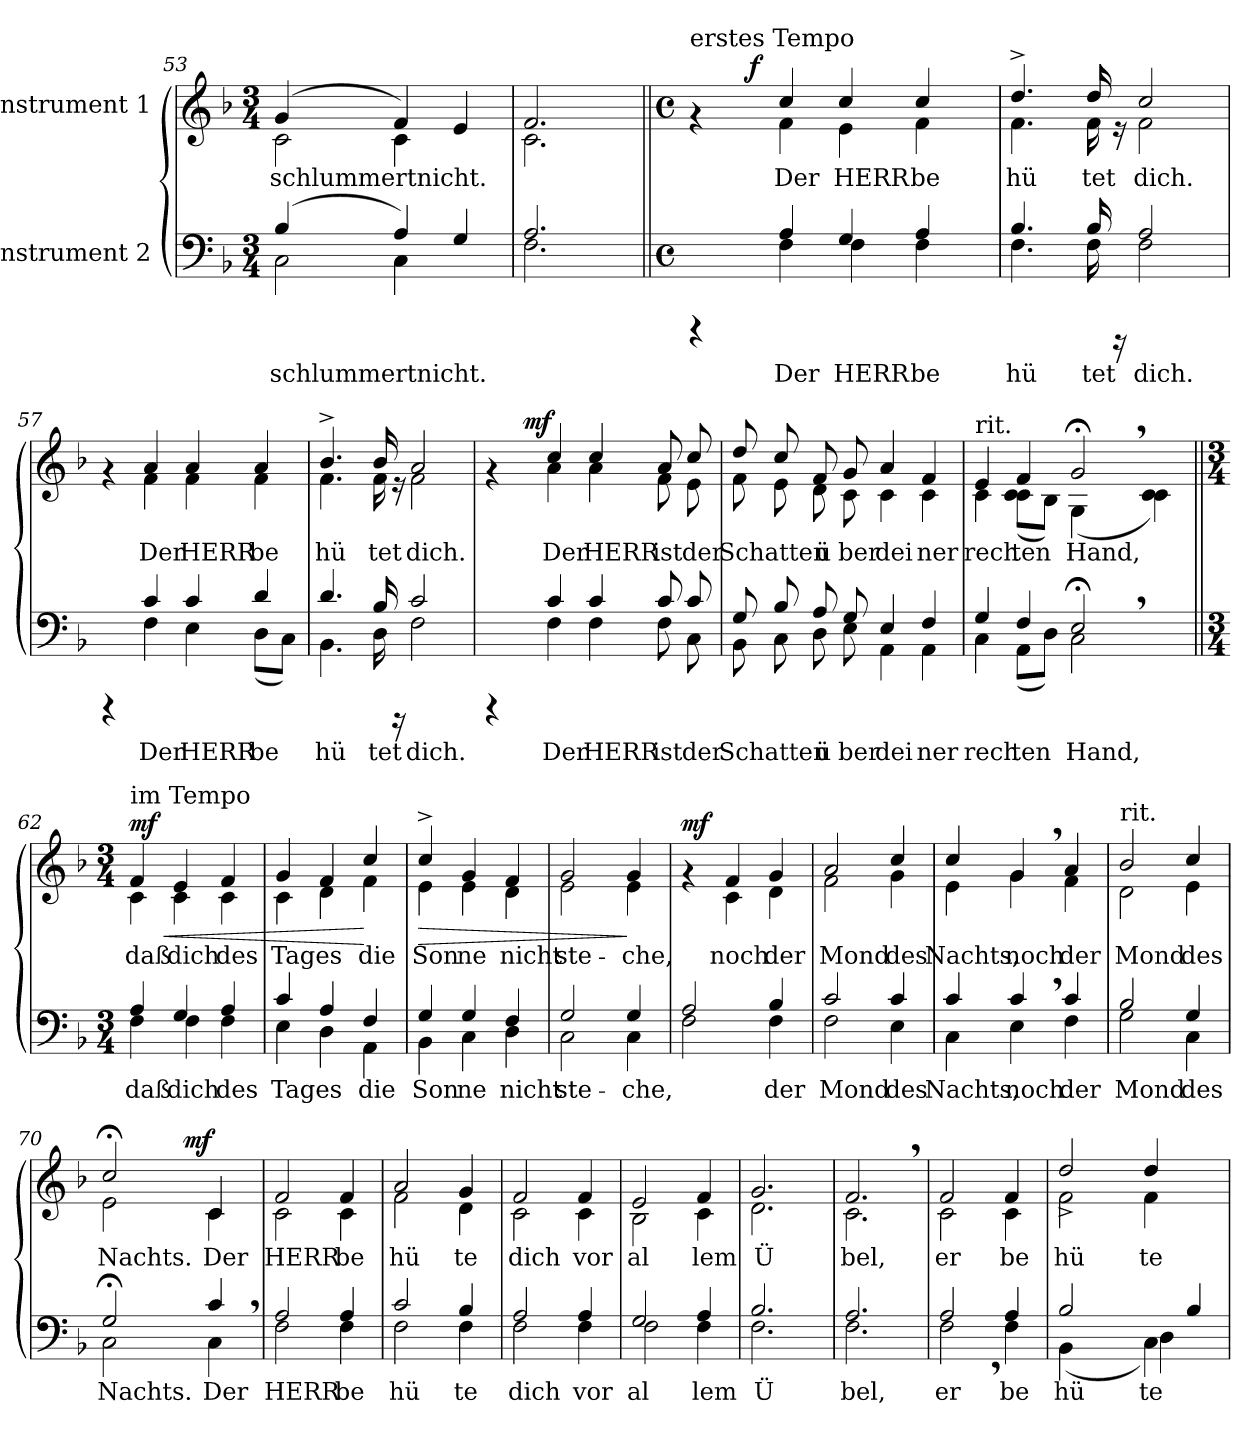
**kern	**text	**kern	**text	**dynam
*part2	*part2	*part1	*part1	*part1
*staff2	*staff2	*staff1	*staff1	*staff1
*I"Instrument 2	*	*I"Instrument 1	*	*
*clefF4	*	*clefG2	*	*
*k[b-]	*	*k[b-]	*	*
*F:	*	*F:	*	*
*M3/4	*	*M3/4	*	*
=53	=53	=53	=53	=53
*^	*	*	*	*
!	!	!LO:LY:a:cj	!	!LO:LY:b:cj	!
*	*	*	*^	*	*
2C\	(>4B-/	schlummertnicht.	2c\	(>4g/	schlummertnicht.	.
.	4ryy	.	.	4ryy	.	.
!	!	!LO:LY:a:cj	!	!	!	!
!	!	!LO:LY:a:cj	!	!	!LO:LY:b:cj	!
!	!	!	!	!	!LO:LY:b:cj	!
4A/)	4C\	.	4f/)	4c\	.	.
4G/	4ryy	.	4e/	4ryy	.	.
=54	=54	=54	=54	=54	=54	=54
!	!	!LO:LY:a:cj	!	!	!LO:LY:b:cj	!
2.A/	2.F\	.	2.f/	2.c\	.	.
*	*	*	*v	*v	*	*
=55||	=55||	=55||	=55||	=55||	=55||
*M4/4	*	*	*M4/4	*	*
*met(c)	*	*	*met(c)	*	*
*	*	*	*^	*	*
*	*	*	*	*^	*	*
!	!	!	!LO:TX:a:t=erstes Tempo	!	!	!	!
4rCCC	4ryy	.	4rf	4ryy	8ryy	.	.
.	.	.	.	.	32.ryy	.	.
!	!	!	!	!	!	!	!LO:DY:a
.	.	.	.	.	2ryy	.	f
!	!	!LO:LY:a:cj	!	!	!	!LO:LY:b:cj	!
4A/	4F\	Der	4cc/	4f\	.	Der	.
!	!	!LO:LY:a:cj	!	!	!	!LO:LY:b:cj	!
4G/	4F\	HERR	4cc/	4e\	.	HERR	.
.	.	.	.	.	4ryy	.	.
!	!	!LO:LY:a:cj	!	!	!	!LO:LY:b:cj	!
4A/	4F\	be	4cc/	4f\	.	be	.
.	.	.	.	.	16ryy	.	.
.	.	.	.	.	64ryy	.	.
=56	=56	=56	=56	=56	=56	=56	=56
!	!	!LO:LY:a:cj	!	!	!	!LO:LY:b:cj	!
*	*	*	*	*v	*v	*	*
4.B-/	4.F\	hü	4.dd^>/	4.f\	hü	.
!	!	!LO:LY:a:cj	!	!	!LO:LY:b:cj	!
16B-/	16F\	tet	16dd/	16f\	tet	.
16rBBBB	16ryy	.	16re	16ryy	.	.
!	!	!LO:LY:a:cj	!	!	!LO:LY:b:cj	!
2A/	2F\	dich.	2cc/	2f\	dich.	.
!!LO:LB:g=z	!!
=57	=57	=57	=57	=57	=57	=57
4rCCC	4ryy	.	4rf	4ryy	.	.
!	!	!LO:LY:a:cj	!	!	!LO:LY:b:cj	!
4c/	4F\	Der	4a/	4f\	Der	.
!	!	!LO:LY:a:cj	!	!	!LO:LY:b:cj	!
4c/	4E\	HERR	4a/	4f\	HERR	.
!	!	!LO:LY:a:cj	!	!	!LO:LY:b:cj	!
4d/	(<8D\L	be	4a/	4f\	be	.
!	!	!LO:LY:a:cj	!	!	!	!
.	8C\J)	.	.	.	.	.
=58	=58	=58	=58	=58	=58	=58
!	!	!LO:LY:a:cj	!	!	!LO:LY:b:cj	!
4.d/	4.BB-\	hü	4.b-^>/	4.f\	hü	.
!	!	!LO:LY:a:cj	!	!	!LO:LY:b:cj	!
16B-/	16D\	tet	16b-/	16f\	tet	.
16rBBBB	16ryy	.	16re	16ryy	.	.
!	!	!LO:LY:a:cj	!	!	!LO:LY:b:cj	!
2c/	2F\	dich.	2a/	2f\	dich.	.
=59	=59	=59	=59	=59	=59	=59
*	*	*	*	*^	*	*
4rCCC	4ryy	.	4rf	4ryy	8ryy	.	.
.	.	.	.	.	32ryy	.	.
!	!	!	!	!	!	!	!LO:DY:a
.	.	.	.	.	2ryy	.	mf
!	!	!LO:LY:a:cj	!	!	!	!LO:LY:b:cj	!
4c/	4F\	Der	4cc/	4a\	.	Der	.
!	!	!LO:LY:a:cj	!	!	!	!LO:LY:b:cj	!
4c/	4F\	HERR	4cc/	4a\	.	HERR	.
.	.	.	.	.	4ryy	.	.
!	!	!LO:LY:a:cj	!	!	!	!LO:LY:b:cj	!
8c/	8F\	ist	8a/	8f\	.	ist	.
!	!	!LO:LY:a:cj	!	!	!	!LO:LY:b:cj	!
8C\	8c/	der	8cc/	8e\	.	der	.
.	.	.	.	.	16.ryy	.	.
=60	=60	=60	=60	=60	=60	=60	=60
!	!	!LO:LY:a:cj	!	!	!	!LO:LY:b:cj	!
*	*	*	*	*v	*v	*	*
8G/	8BB-\	Schatten	8dd/	8f\	Schatten	.
!	!	!LO:LY:a:cj	!	!	!LO:LY:b:cj	!
8B-/	8C\	.	8cc/	8e\	.	.
!	!	!LO:LY:a:cj	!	!	!LO:LY:b:cj	!
8A/	8D\	ü	8f/	8d\	ü	.
!	!	!LO:LY:a:cj	!	!	!LO:LY:b:cj	!
8G/	8E\	ber	8g/	8c\	ber	.
!	!	!LO:LY:a:cj	!	!	!LO:LY:b:cj	!
4E/	4AA\	dei	4a/	4c\	dei	.
!	!	!LO:LY:a:cj	!	!	!LO:LY:b:cj	!
4F/	4AA\	ner	4f/	4c\	ner	.
=61	=61	=61	=61	=61	=61	=61
!	!	!	!LO:TX:a:t=rit.	!	!	!
!	!	!LO:LY:a:cj	!	!	!LO:LY:b:cj	!
4G/	4C\	rech	4e/	4c\	rech	.
!	!	!LO:LY:a:cj	!	!	!LO:LY:b:cj	!
4F/	(<8AA\L	ten	4f/	(<(<8c\ 8c\L	ten	.
!	!	!LO:LY:a:cj	!	!	!LO:LY:b:cj	!
.	8D\J)	.	.	8B-\J)	.	.
!	!	!LO:LY:a:cj	!	!	!LO:LY:b:cj	!
2E;,>/	2C\	Hand,	2g;<,>/	(<4G\	Hand,	.
.	.	.	.	2ryy	.	.
!	!	!	!	!	!LO:LY:b:cj	!
4ryy	4ryy	.	4c\ 4c\))	.	.	.
!!LO:LB:g=z	!!
=62||	=62||	=62||	=62||	=62||	=62||	=62||
*M3/4	*	*	*M3/4	*	*	*
!	!	!	!LO:TX:a:t=im Tempo	!	!	!
!	!	!LO:LY:a:cj	!	!	!LO:LY:b:cj	!LO:HP:b
!	!	!	!	!	!	!LO:DY:n=1:a
4A/	4F\	daß	4f/	4c\	daß	< mf
!	!	!LO:LY:a:cj	!	!	!LO:LY:b:cj	!
4G/	4F\	dich	4e/	4c\	dich	.
!	!	!LO:LY:a:cj	!	!	!LO:LY:b:cj	!
4A/	4F\	des	4f/	4c\	des	.
=63	=63	=63	=63	=63	=63	=63
!	!	!LO:LY:a:cj	!	!	!LO:LY:b:cj	!
4c/	4E\	Tages	4g/	4c\	Tages	.
!	!	!LO:LY:a:cj	!	!	!LO:LY:b:cj	!
4A/	4D\	.	4f/	4d\	.	.
!	!	!LO:LY:a:cj	!	!	!LO:LY:b:cj	!
4F/	4AA\	die	4cc/	4f\	die	[
=64	=64	=64	=64	=64	=64	=64
!	!	!LO:LY:a:cj	!	!	!LO:LY:b:cj	!LO:HP:b
4G/	4BB-\	Son	4cc^>/	4e\	Son	>
!	!	!LO:LY:a:cj	!	!	!LO:LY:b:cj	!
4G/	4C\	ne	4g/	4e\	ne	.
!	!	!LO:LY:a:cj	!	!	!LO:LY:b:cj	!
4F/	4D\	nicht	4f/	4d\	nicht	.
=65	=65	=65	=65	=65	=65	=65
!	!	!LO:LY:a:cj	!	!	!LO:LY:b:cj	!
2G/	2C\	ste-	2g/	2e\	ste-	.
!	!	!LO:LY:a:cj	!	!	!LO:LY:b:cj	!
4G/	4C\	-che,	4g/	4e\	-che,	]
=66	=66	=66	=66	=66	=66	=66
!	!	!LO:LY:a:cj	!	!	!	!LO:DY:a
2A/	2F\	.	4rf	4ryy	.	mf
!	!	!	!	!	!LO:LY:b:cj	!
.	.	.	4f/	4c\	noch	.
!	!	!LO:LY:a:cj	!	!	!LO:LY:b:cj	!
4B-/	4F\	der	4g/	4d\	der	.
=67	=67	=67	=67	=67	=67	=67
!	!	!LO:LY:a:cj	!	!	!LO:LY:b:cj	!
2c/	2F\	Mond	2a/	2f\	Mond	.
!	!	!LO:LY:a:cj	!	!	!LO:LY:b:cj	!
4c/	4E\	des	4cc/	4g\	des	.
=68	=68	=68	=68	=68	=68	=68
!	!	!LO:LY:a:cj	!	!	!LO:LY:b:cj	!
4c/	4C\	Nachts,	4cc/	4e\	Nachts,	.
!	!	!LO:LY:a:cj	!	!	!LO:LY:b:cj	!
4c,</	4E\	noch	4g,>/	4g\	noch	.
!	!	!LO:LY:a:cj	!	!	!LO:LY:b:cj	!
4c/	4F\	der	4a/	4f\	der	.
=69	=69	=69	=69	=69	=69	=69
!	!	!	!LO:TX:a:t=rit.	!	!	!
!	!	!LO:LY:a:cj	!	!	!LO:LY:b:cj	!
2B-/	2G\	Mond	2b-/	2d\	Mond	.
!	!	!LO:LY:a:cj	!	!	!LO:LY:b:cj	!
4G/	4C\	des	4cc/	4e\	des	.
!!LO:PB:g=z
=70	=70	=70	=70	=70	=70	=70
!	!	!LO:LY:a:cj	!	!	!LO:LY:b:cj	!
*	*	*	*	*^	*	*
2G;/	2C\	Nachts.	2cc;</	2e\	4ryy	Nachts.	.
.	.	.	.	.	8ryy	.	.
.	.	.	.	.	32ryy	.	.
!	!	!	!	!	!	!	!LO:DY:a
.	.	.	.	.	4ryy	.	mf
!	!	!LO:LY:a:cj	!	!	!	!LO:LY:b:cj	!
4c,</	4C\	Der	4c/	4c\	.	Der	.
.	.	.	.	.	16.ryy	.	.
=71	=71	=71	=71	=71	=71	=71	=71
!	!	!LO:LY:a:cj	!	!	!	!LO:LY:b:cj	!
*	*	*	*	*v	*v	*	*
2A/	2F\	HERR	2f/	2c\	HERR	.
!	!	!LO:LY:a:cj	!	!	!LO:LY:b:cj	!
4A/	4F\	be	4f/	4c\	be	.
=72	=72	=72	=72	=72	=72	=72
!	!	!LO:LY:a:cj	!	!	!LO:LY:b:cj	!
2c/	2F\	hü	2a/	2f\	hü	.
!	!	!LO:LY:a:cj	!	!	!LO:LY:b:cj	!
4B-/	4F\	te	4g/	4d\	te	.
=73	=73	=73	=73	=73	=73	=73
!	!	!LO:LY:a:cj	!	!	!LO:LY:b:cj	!
2A/	2F\	dich	2f/	2c\	dich	.
!	!	!LO:LY:a:cj	!	!	!LO:LY:b:cj	!
4A/	4F\	vor	4f/	4c\	vor	.
=74	=74	=74	=74	=74	=74	=74
!	!	!LO:LY:a:cj	!	!	!LO:LY:b:cj	!
2G/	2F\	al	2e/	2B-\	al	.
!	!	!LO:LY:a:cj	!	!	!LO:LY:b:cj	!
4A/	4F\	lem	4f/	4c\	lem	.
=75	=75	=75	=75	=75	=75	=75
!	!	!LO:LY:a:cj	!	!	!LO:LY:b:cj	!
2.B-/	2.F\	Ü	2.g/	2.d\	Ü	.
=76	=76	=76	=76	=76	=76	=76
!	!	!LO:LY:a:cj	!	!	!LO:LY:b:cj	!
2.A/	2.F\	bel,	2.f,>/	2.c\	bel,	.
=77	=77	=77	=77	=77	=77	=77
!	!	!LO:LY:a:cj	!	!	!LO:LY:b:cj	!
2F\	2A,>/	er	2f/	2c\	er	.
!	!	!LO:LY:a:cj	!	!	!LO:LY:b:cj	!
4A/	4F\	be	4f/	4c\	be	.
=78	=78	=78	=78	=78	=78	=78
!	!	!LO:LY:a:cj	!	!	!LO:LY:b:cj	!
2B-/	(<4BB-\	hü	2f\	2dd^>/	hü	.
.	4ryy	.	.	.	.	.
!	!	!LO:LY:a:cj	!	!	!	!
!	!	!LO:LY:a:cj	!	!	!LO:LY:b:cj	!
4C\)	4D\	te	4dd/	4f\	te	.
4B-/	4ryy	.	4ryy	4ryy	.	.
*v	*v	*	*	*	*	*
*	*	*v	*v	*	*
=	=	=	=	=
*-	*-	*-	*-	*-
